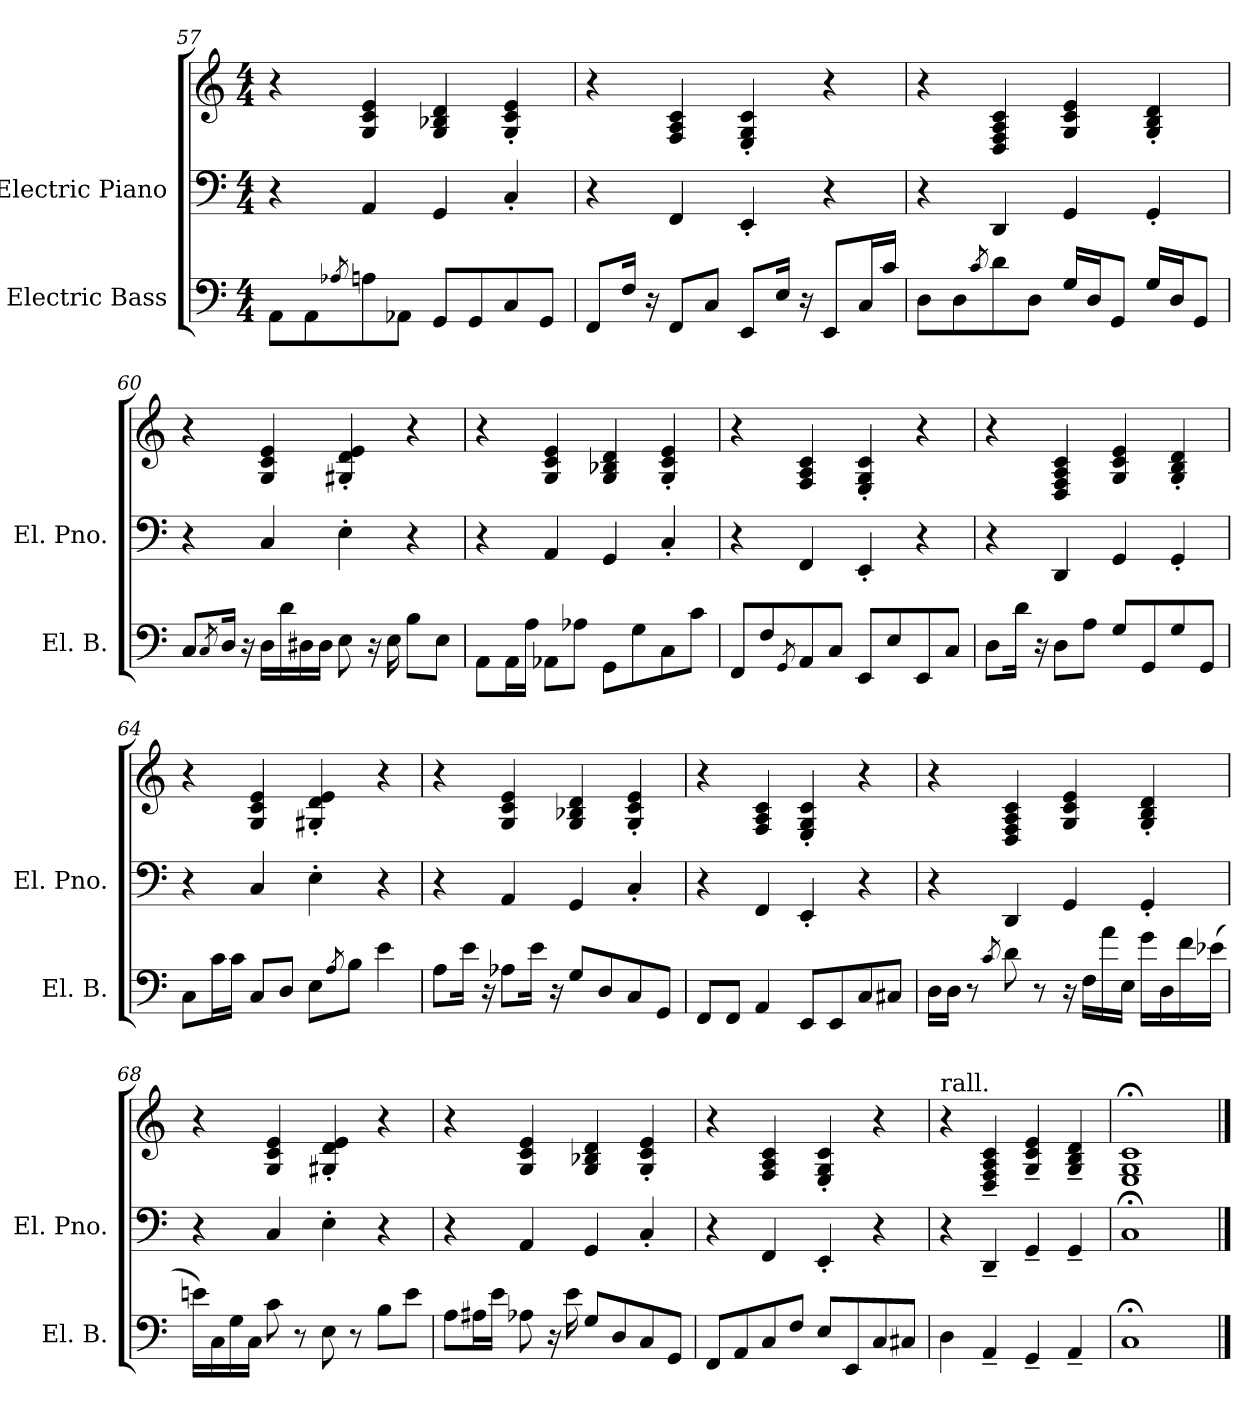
**kern	**kern	**kern
*part2	*part1	*part1
*staff3	*staff2	*staff1
*I"Electric Bass	*I"Electric Piano	*
*I'El. B.	*I'El. Pno.	*
*clefF4	*clefF4	*clefG2
*ITrd7c12	*	*
*k[]	*k[]	*k[]
*M4/4	*M4/4	*M4/4
=57	=57	=57
8AAA\L	4r	4r
8AAA\	.	.
8qAA-X/	.	.
8AAn\	4AA/	4G/ 4c/ 4e/
8AAA-X\J	.	.
8GGG/L	4GG/	4G/ 4B-X/ 4d/
8GGG/	.	.
8CC/	4C'/	4G/' 4c/' 4e/'
8GGG/J	.	.
=58	=58	=58
8FFF/L	4r	4r
16FF/Jk	.	.
16r	.	.
8FFF/L	4FF/	4F/ 4A/ 4c/
8CC/J	.	.
8EEE/L	4EE'/	4E/' 4G/' 4c/'
16EE/Jk	.	.
16r	.	.
8EEE/L	4r	4r
16CC/L	.	.
16C/JJ	.	.
=59	=59	=59
8DD\L	4r	4r
8DD\	.	.
8qC/	.	.
8D\	4DD/	4D/ 4F/ 4A/ 4c/
8DD\J	.	.
16GG/LL	4GG/	4G/ 4c/ 4e/
16DD/J	.	.
8GGG/J	.	.
16GG/LL	4GG'/	4G/' 4B/' 4d/'
16DD/J	.	.
8GGG/J	.	.
!!LO:LB:g=z
=60	=60	=60
8CC/L	4r	4r
8qCC/	.	.
16DD/Jk	.	.
16r	.	.
16DD\LL	4C/	4G/ 4c/ 4e/
16D\	.	.
16DD#X\	.	.
16DD#\JJ	.	.
8EE\	4E'\	4G#X/' 4d/' 4e/'
16r	.	.
16EE\	.	.
8BB\L	4r	4r
8EE\J	.	.
=61	=61	=61
8AAA\L	4r	4r
16AAA\L	.	.
16AA\JJ	.	.
8AAA-X\L	4AA/	4G/ 4c/ 4e/
8AA-X\J	.	.
8GGG\L	4GG/	4G/ 4B-X/ 4d/
8GG\	.	.
8CC\	4C'/	4G/' 4c/' 4e/'
8C\J	.	.
=62	=62	=62
8FFF/L	4r	4r
8FF/	.	.
8qGGG/	.	.
8AAA/	4FF/	4F/ 4A/ 4c/
8CC/J	.	.
8EEE/L	4EE'/	4E/' 4G/' 4c/'
8EE/	.	.
8EEE/	4r	4r
8CC/J	.	.
=63	=63	=63
8DD\L	4r	4r
16D\Jk	.	.
16r	.	.
8DD\L	4DD/	4D/ 4F/ 4A/ 4c/
8AA\J	.	.
8GG/L	4GG/	4G/ 4c/ 4e/
8GGG/	.	.
8GG/	4GG'/	4G/' 4B/' 4d/'
8GGG/J	.	.
!!LO:LB:g=z
=64	=64	=64
8CC\L	4r	4r
16C\L	.	.
16C\JJ	.	.
8CC/L	4C/	4G/ 4c/ 4e/
8DD/J	.	.
8EE\L	4E'\	4G#X/' 4d/' 4e/'
8qAA/	.	.
8BB\J	.	.
4E\	4r	4r
=65	=65	=65
8AA\L	4r	4r
16E\Jk	.	.
16r	.	.
8AA-X\L	4AA/	4G/ 4c/ 4e/
16E\Jk	.	.
16r	.	.
8GG/L	4GG/	4G/ 4B-X/ 4d/
8DD/	.	.
8CC/	4C'/	4G/' 4c/' 4e/'
8GGG/J	.	.
=66	=66	=66
8FFF/L	4r	4r
8FFF/J	.	.
4AAA/	4FF/	4F/ 4A/ 4c/
8EEE/L	4EE'/	4E/' 4G/' 4c/'
8EEE/	.	.
8CC/	4r	4r
8CC#X/J	.	.
=67	=67	=67
16DD\LL	4r	4r
16DD\JJ	.	.
8r	.	.
8qC/	.	.
8D\	4DD/	4D/ 4F/ 4A/ 4c/
8r	.	.
16r	4GG/	4G/ 4c/ 4e/
16FF\LL	.	.
16A\	.	.
16EE\JJ	.	.
16G\LL	4GG'/	4G/' 4B/' 4d/'
16DD\	.	.
16F\	.	.
(>16E-X\JJ	.	.
!!LO:LB:g=z
=68	=68	=68
16En\LL)	4r	4r
16CC\	.	.
16GG\	.	.
16CC\JJ	.	.
8C\	4C/	4G/ 4c/ 4e/
8r	.	.
8EE\	4E'\	4G#X/' 4d/' 4e/'
8r	.	.
8BB\L	4r	4r
8E\J	.	.
=69	=69	=69
8AA\L	4r	4r
16AA#X\L	.	.
16E\JJ	.	.
8AA-X\	4AA/	4G/ 4c/ 4e/
16r	.	.
16E\	.	.
8GG/L	4GG/	4G/ 4B-X/ 4d/
8DD/	.	.
8CC/	4C'/	4G/' 4c/' 4e/'
8GGG/J	.	.
=70	=70	=70
8FFF/L	4r	4r
8AAA/	.	.
8CC/	4FF/	4F/ 4A/ 4c/
8FF/J	.	.
8EE/L	4EE'/	4E/' 4G/' 4c/'
8EEE/	.	.
8CC/	4r	4r
8CC#X/J	.	.
=71	=71	=71
!	!	!LO:TX:a:t=rall.
4DD\	4r	4r
4AAA~/	4DD~/	4D/~ 4F/~ 4A/~ 4c/~
4GGG~/	4GG~/	4G/~ 4c/~ 4e/~
4AAA~/	4GG~/	4G/~ 4B/~ 4d/~
!!LO:LB:g=z
=72	=72	=72
1CC;<	1C;<	1E;< 1G;< 1c;<
==	==	==
*-	*-	*-
